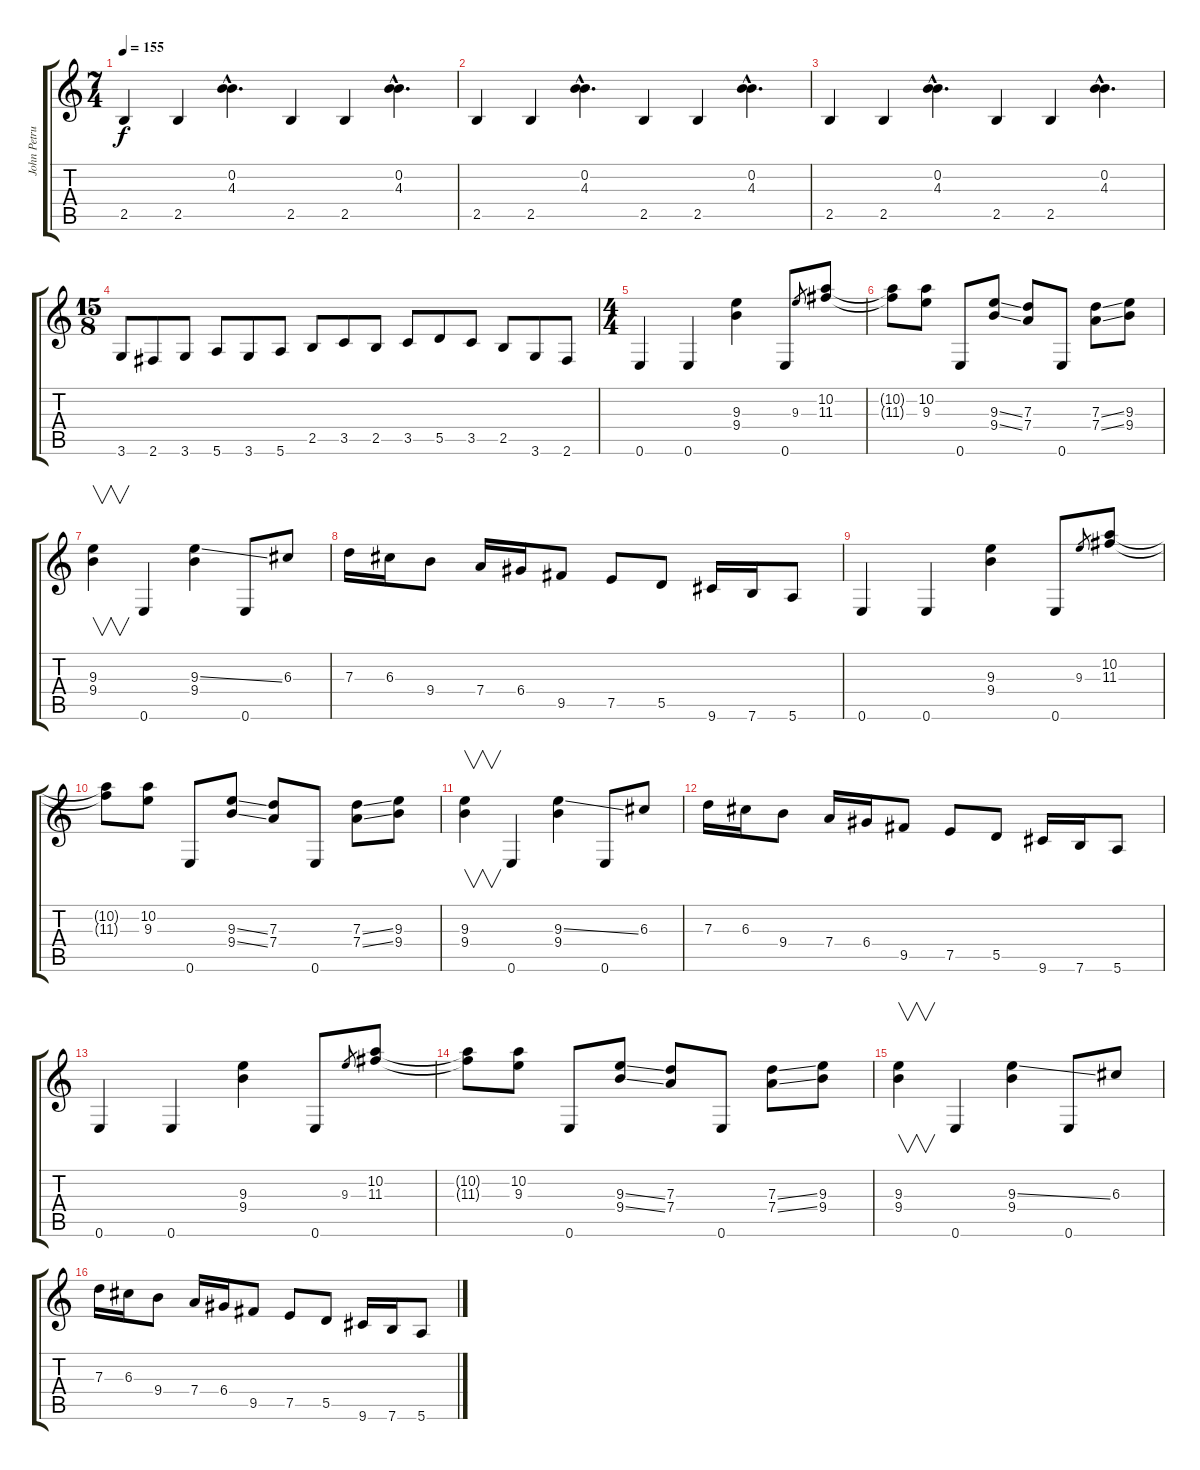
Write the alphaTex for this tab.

\track ("John Petrucci - 6 Strings Guitar" "John Petru") {instrument distortionguitar}
\staff {score tabs}
\tuning (E4 B3 G3 D3 A2 E2) {hide}
\ts (7 4)
\tempo 155
\clef g2
\ks c
2.5.4{dy f} 2.5.4 (0.2{hac} 4.3{hac}).4{d} 2.5.4 2.5.4 (0.2{hac} 4.3{hac}).4{d} |
2.5.4 2.5.4 (0.2{hac} 4.3{hac}).4{d} 2.5.4 2.5.4 (0.2{hac} 4.3{hac}).4{d} |
2.5.4 2.5.4 (0.2{hac} 4.3{hac}).4{d} 2.5.4 2.5.4 (0.2{hac} 4.3{hac}).4{d} |
\ts (15 8)
3.6.8 2.6.8 3.6.8 5.6.8 3.6.8 5.6.8 2.5.8 3.5.8 2.5.8 3.5.8 5.5.8 3.5.8 2.5.8 3.6.8 2.6.8 |
\ts (4 4)
0.6.4 0.6.4 (9.3 9.4).4 0.6.8 9.3.8{gr} (10.2 11.3).8 |
(10.2{t} 11.3{t}).8 (10.2 9.3).8 0.6.8 (9.3{ss} 9.4{ss}).8 (7.3 7.4).8 0.6.8 (7.3{ss} 7.4{ss}).8 (9.3 9.4).8 |
(9.3 9.4).4{v} 0.6.4 (9.3{ss} 9.4).4 0.6.8 6.3.8 |
7.3.16 6.3.16 9.4.8 7.4.16 6.4.16 9.5.8 7.5.8 5.5.8 9.6.16 7.6.16 5.6.8 |
0.6.4 0.6.4 (9.3 9.4).4 0.6.8 9.3.8{gr} (10.2 11.3).8 |
(10.2{t} 11.3{t}).8 (10.2 9.3).8 0.6.8 (9.3{ss} 9.4{ss}).8 (7.3 7.4).8 0.6.8 (7.3{ss} 7.4{ss}).8 (9.3 9.4).8 |
(9.3 9.4).4{v} 0.6.4 (9.3{ss} 9.4).4 0.6.8 6.3.8 |
7.3.16 6.3.16 9.4.8 7.4.16 6.4.16 9.5.8 7.5.8 5.5.8 9.6.16 7.6.16 5.6.8 |
0.6.4 0.6.4 (9.3 9.4).4 0.6.8 9.3.8{gr} (10.2 11.3).8 |
(10.2{t} 11.3{t}).8 (10.2 9.3).8 0.6.8 (9.3{ss} 9.4{ss}).8 (7.3 7.4).8 0.6.8 (7.3{ss} 7.4{ss}).8 (9.3 9.4).8 |
(9.3 9.4).4{v} 0.6.4 (9.3{ss} 9.4).4 0.6.8 6.3.8 |
7.3.16 6.3.16 9.4.8 7.4.16 6.4.16 9.5.8 7.5.8 5.5.8 9.6.16 7.6.16 5.6.8
